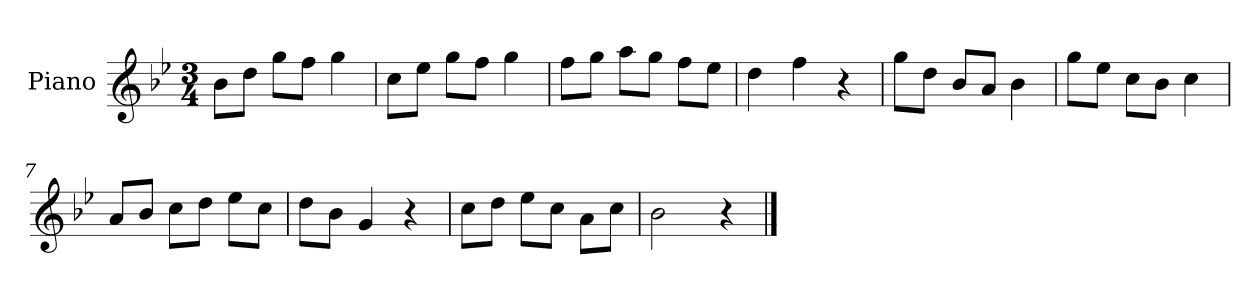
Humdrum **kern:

**kern
*part1
*staff1
*I"Piano
*I'Pno
*clefG2
*k[b-e-]
*M3/4
=1
8b-\L
8dd\J
8gg\L
8ff\J
4gg\
=2
8cc\L
8ee-\J
8gg\L
8ff\J
4gg\
=3
8ff\L
8gg\J
8aa\L
8gg\J
8ff\L
8ee-\J
=4
4dd\
4ff\
4r
=5
8gg\L
8dd\J
8b-/L
8a/J
4b-\
=6
8gg\L
8ee-\J
8cc\L
8b-\J
4cc\
=7
8a/L
8b-/J
8cc\L
8dd\J
8ee-\L
8cc\J
=8
8dd\L
8b-\J
4g/
4r
=9
8cc\L
8dd\J
8ee-\L
8cc\J
8a\L
8cc\J
=10
2b-\
4r
==
*-
